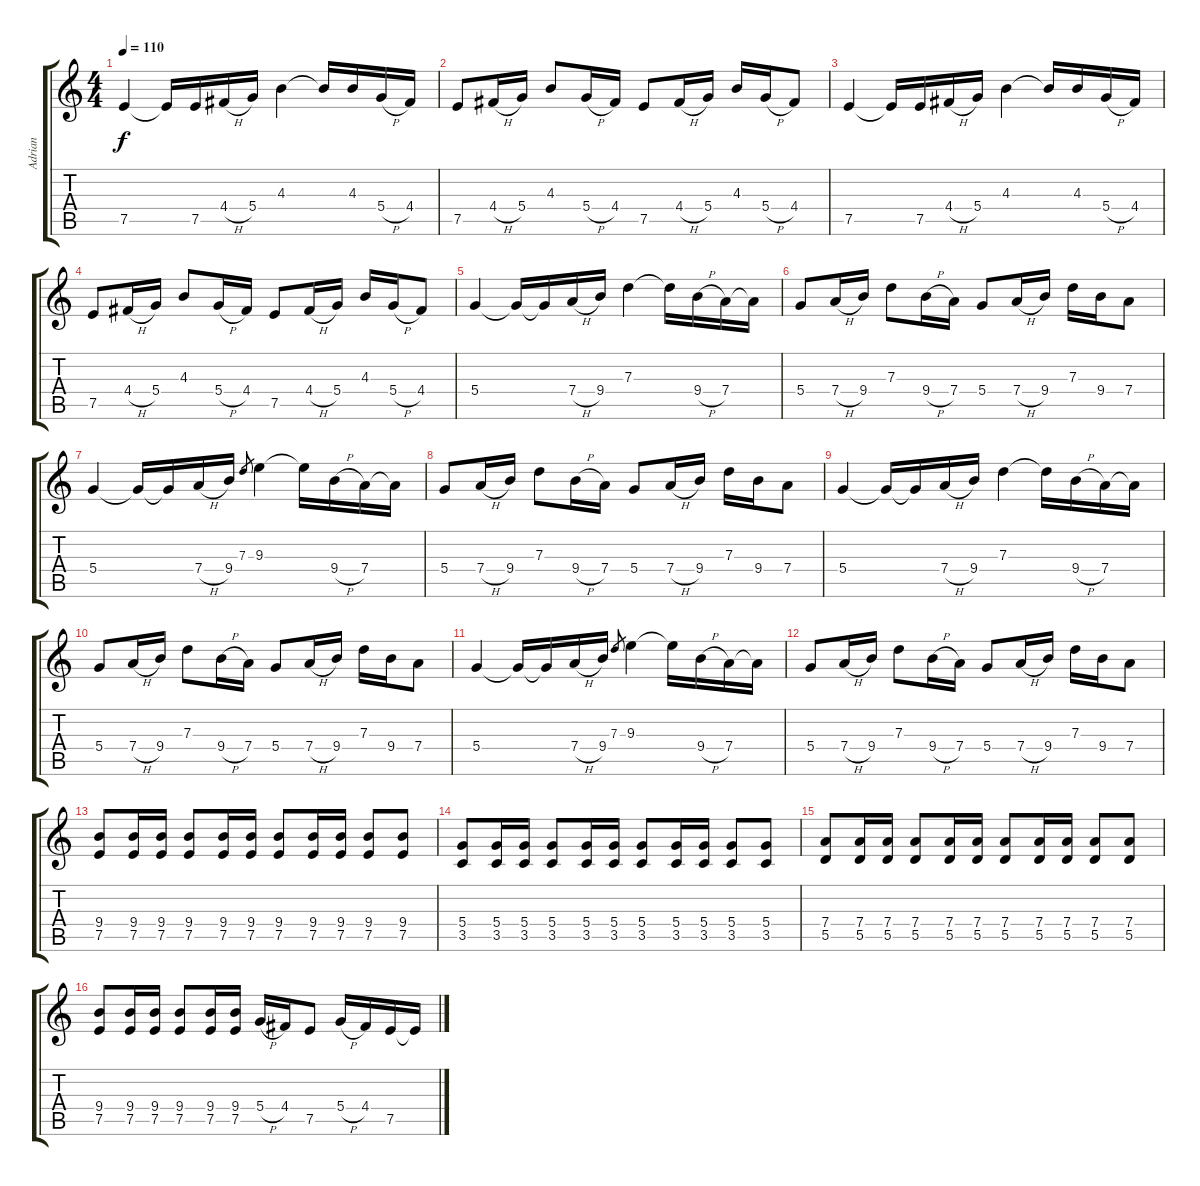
\track ("Adrian" "Adrian") {instrument distortionguitar}
\staff {score tabs}
\tuning (E4 B3 G3 D3 A2 E2) {hide}
\ts (4 4)
\tempo 110
\clef g2
\ks c
7.5.4{dy f} 7.5{t}.16 7.5.16 4.4{h}.16 5.4.16 4.3.4 4.3{t}.16 4.3.16 5.4{h}.16 4.4.16 |
7.5.8 4.4{h}.16 5.4.16 4.3.8 5.4{h}.16 4.4.16 7.5.8 4.4{h}.16 5.4.16 4.3.16 5.4{h}.16 4.4.8 |
7.5.4 7.5{t}.16 7.5.16 4.4{h}.16 5.4.16 4.3.4 4.3{t}.16 4.3.16 5.4{h}.16 4.4.16 |
7.5.8 4.4{h}.16 5.4.16 4.3.8 5.4{h}.16 4.4.16 7.5.8 4.4{h}.16 5.4.16 4.3.16 5.4{h}.16 4.4.8 |
5.4.4 5.4{t}.16 5.4{t}.16 7.4{h}.16 9.4.16 7.3.4 7.3{t}.16 9.4{h}.16 7.4.16 7.4{t}.16 |
5.4.8 7.4{h}.16 9.4.16 7.3.8 9.4{h}.16 7.4.16 5.4.8 7.4{h}.16 9.4.16 7.3.16 9.4.16 7.4.8 |
5.4.4 5.4{t}.16 5.4{t}.16 7.4{h}.16 9.4.16 7.3.8{gr} 9.3.4 9.3{t}.16 9.4{h}.16 7.4.16 7.4{t}.16 |
5.4.8 7.4{h}.16 9.4.16 7.3.8 9.4{h}.16 7.4.16 5.4.8 7.4{h}.16 9.4.16 7.3.16 9.4.16 7.4.8 |
5.4.4 5.4{t}.16 5.4{t}.16 7.4{h}.16 9.4.16 7.3.4 7.3{t}.16 9.4{h}.16 7.4.16 7.4{t}.16 |
5.4.8 7.4{h}.16 9.4.16 7.3.8 9.4{h}.16 7.4.16 5.4.8 7.4{h}.16 9.4.16 7.3.16 9.4.16 7.4.8 |
5.4.4 5.4{t}.16 5.4{t}.16 7.4{h}.16 9.4.16 7.3.8{gr} 9.3.4 9.3{t}.16 9.4{h}.16 7.4.16 7.4{t}.16 |
5.4.8 7.4{h}.16 9.4.16 7.3.8 9.4{h}.16 7.4.16 5.4.8 7.4{h}.16 9.4.16 7.3.16 9.4.16 7.4.8 |
(9.4 7.5).8 (9.4 7.5).16 (9.4 7.5).16 (9.4 7.5).8 (9.4 7.5).16 (9.4 7.5).16 (9.4 7.5).8 (9.4 7.5).16 (9.4 7.5).16 (9.4 7.5).8 (9.4 7.5).8 |
(5.4 3.5).8 (5.4 3.5).16 (5.4 3.5).16 (5.4 3.5).8 (5.4 3.5).16 (5.4 3.5).16 (5.4 3.5).8 (5.4 3.5).16 (5.4 3.5).16 (5.4 3.5).8 (5.4 3.5).8 |
(7.4 5.5).8 (7.4 5.5).16 (7.4 5.5).16 (7.4 5.5).8 (7.4 5.5).16 (7.4 5.5).16 (7.4 5.5).8 (7.4 5.5).16 (7.4 5.5).16 (7.4 5.5).8 (7.4 5.5).8 |
(9.4 7.5).8 (9.4 7.5).16 (9.4 7.5).16 (9.4 7.5).8 (9.4 7.5).16 (9.4 7.5).16 5.4{h}.16 4.4.16 7.5.8 5.4{h}.16 4.4.16 7.5.16 7.5{t}.16
